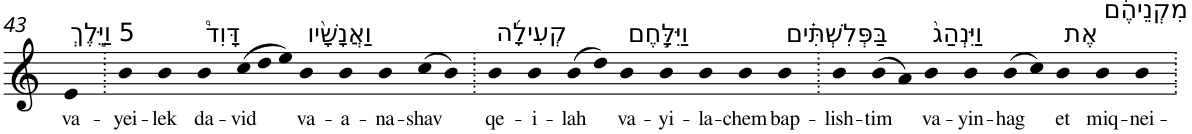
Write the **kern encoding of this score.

**kern	**text
*part1	*part1
*staff1	*staff1
*I"Piano	*
*I'Pno	*
!!LO:PB:g=z
*clefG2	*
*k[]	*
=43	=43
!LO:TX:a:t=5 וַיֵּ֣לֶךְ	!
!	!LO:LY:b
4e	va-
=44.	=44.
!	!LO:LY:b
4b	-yei-
!	!LO:LY:b
4b	-lek
!LO:TX:a:t=דָּוִד֩	!
!	!LO:LY:b
4b	da-
*Xtuplet	*
!	!LO:LY:b
(>12cc	-vid
12dd	.
12ee)	.
!LO:TX:a:t=וַאֲנָשָׁ֨יו	!
!	!LO:LY:b
4b	va-
!	!LO:LY:b
4b	-a-
!	!LO:LY:b
4b	-na-
!	!LO:LY:b
(>8cc	-shav
8b)	.
=45.	=45.
!LO:TX:a:t=קְעִילָ֜ה	!
!	!LO:LY:b
4b	qe-
!	!LO:LY:b
4b	-i-
!	!LO:LY:b
(>8b	-lah
8dd)	.
!LO:TX:a:t=וַיִּלָּ֣חֶם	!
!	!LO:LY:b
4b	va-
!	!LO:LY:b
4b	-yi-
!	!LO:LY:b
4b	-la-
!	!LO:LY:b
4b	-chem
!LO:TX:a:t=בַּפְּלִשְׁתִּ֗ים	!
!	!LO:LY:b
4b	bap-
=46.	=46.
!	!LO:LY:b
4b	-lish-
!	!LO:LY:b
(>8b	-tim
8a)	.
!LO:TX:a:t=וַיִּנְהַג֙	!
!	!LO:LY:b
4b	va-
!	!LO:LY:b
4b	-yin-
!	!LO:LY:b
(>8b	-hag
8cc)	.
!LO:TX:a:t=אֶת	!
!	!LO:LY:b
4b	et
!LO:TX:a:t=מִקְנֵיהֶ֔ם	!
!	!LO:LY:b
4b	miq-
!	!LO:LY:b
4b	-nei-
=.	=.
*-	*-
